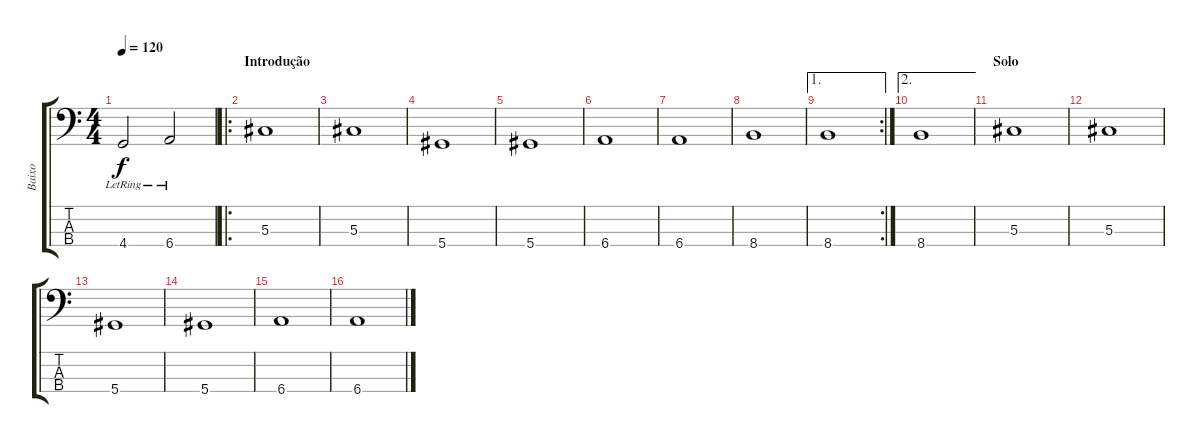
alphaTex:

\track ("Baixo" "Baixo") {instrument electricbassfinger}
\staff {score tabs}
\tuning (Gb2 Db2 Ab1 Eb1) {hide}
\ts (4 4)
\tempo 120
\clef f4
\ks c
4.4{lr}.2{dy f} 6.4{lr}.2 |
\ro
\section ("" "Introdução")
5.3.1 |
5.3.1 |
5.4.1 |
5.4.1 |
6.4.1 |
6.4.1 |
8.4.1 |
\ae 1
\rc 2
8.4.1 |
\ae 2
8.4.1 |
\section ("" "Solo")
5.3.1 |
5.3.1 |
5.4.1 |
5.4.1 |
6.4.1 |
6.4.1
